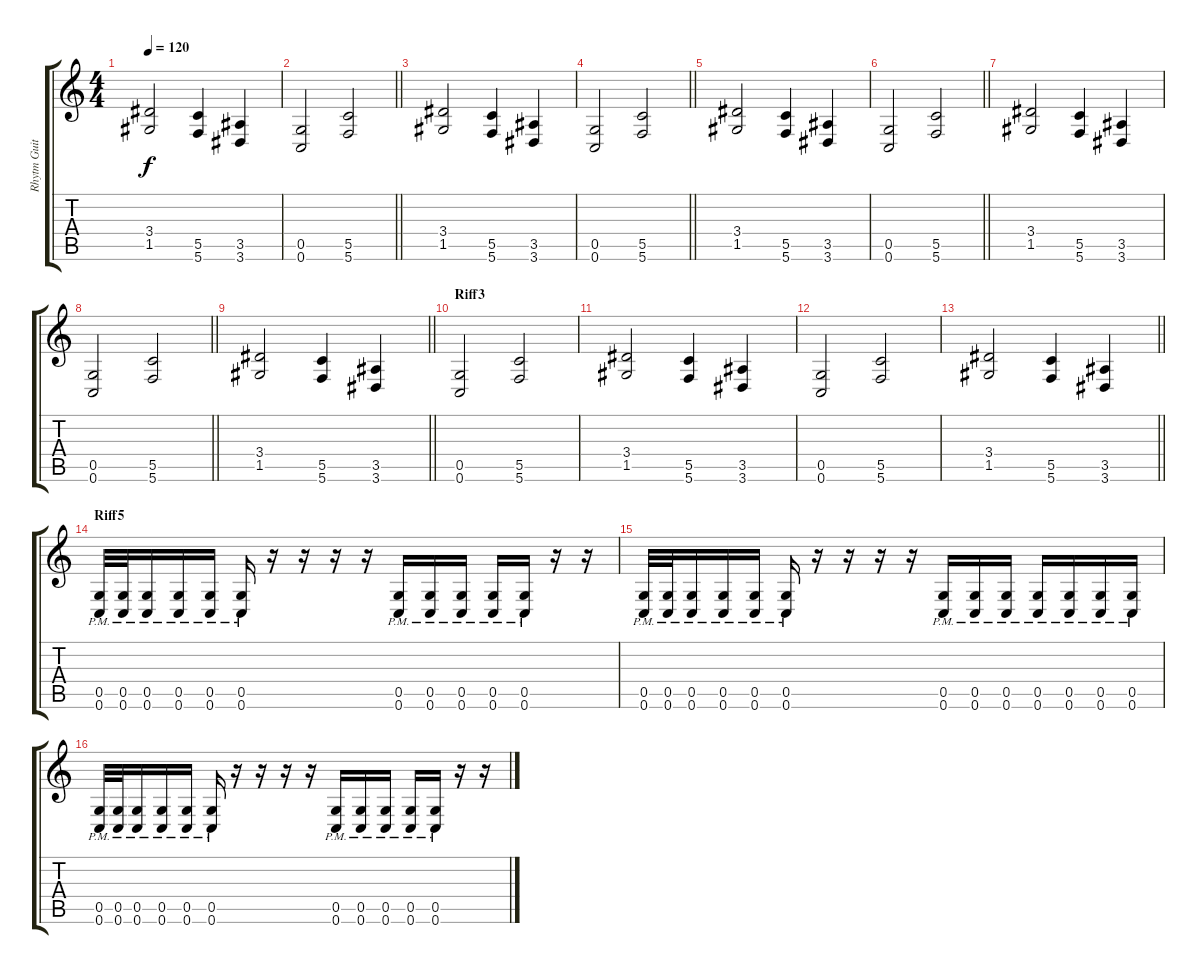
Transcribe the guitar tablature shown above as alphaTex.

\track ("Rhytm Guitar 1" "Rhytm Guit") {instrument distortionguitar}
\staff {score tabs}
\tuning (D4 A3 F3 C3 G2 C2) {hide}
\ts (4 4)
\tempo 120
\clef g2
\ks c
(3.4 1.5).2{dy f} (5.5 5.6).4 (3.5 3.6).4 |
\barLineRight lightlight
(0.5 0.6).2 (5.5 5.6).2 |
(3.4 1.5).2 (5.5 5.6).4 (3.5 3.6).4 |
\barLineRight lightlight
(0.5 0.6).2 (5.5 5.6).2 |
(3.4 1.5).2 (5.5 5.6).4 (3.5 3.6).4 |
\barLineRight lightlight
(0.5 0.6).2 (5.5 5.6).2 |
(3.4 1.5).2 (5.5 5.6).4 (3.5 3.6).4 |
\barLineRight lightlight
(0.5 0.6).2 (5.5 5.6).2 |
\barLineRight lightlight
(3.4 1.5).2 (5.5 5.6).4 (3.5 3.6).4 |
\section ("" "Riff3")
(0.5 0.6).2{volume 8} (5.5 5.6).2 |
(3.4 1.5).2 (5.5 5.6).4 (3.5 3.6).4 |
(0.5 0.6).2 (5.5 5.6).2 |
\barLineRight lightlight
(3.4 1.5).2 (5.5 5.6).4 (3.5 3.6).4 |
\section ("" "Riff5")
(0.5{pm} 0.6{pm}).32{volume 7} (0.5{pm} 0.6{pm}).32 (0.5{pm} 0.6{pm}).16 (0.5{pm} 0.6{pm}).16 (0.5{pm} 0.6{pm}).16 (0.5{pm} 0.6{pm}).16 r.16 r.16 r.16 r.16 (0.5{pm} 0.6{pm}).16 (0.5{pm} 0.6{pm}).16 (0.5{pm} 0.6{pm}).16 (0.5{pm} 0.6{pm}).16 (0.5{pm} 0.6{pm}).16 r.16 r.16 |
(0.5{pm} 0.6{pm}).32 (0.5{pm} 0.6{pm}).32 (0.5{pm} 0.6{pm}).16 (0.5{pm} 0.6{pm}).16 (0.5{pm} 0.6{pm}).16 (0.5{pm} 0.6{pm}).16 r.16 r.16 r.16 r.16 (0.5{pm} 0.6{pm}).16 (0.5{pm} 0.6{pm}).16 (0.5{pm} 0.6{pm}).16 (0.5{pm} 0.6{pm}).16 (0.5{pm} 0.6{pm}).16 (0.5{pm} 0.6{pm}).16 (0.5{pm} 0.6{pm}).16 |
(0.5{pm} 0.6{pm}).32 (0.5{pm} 0.6{pm}).32 (0.5{pm} 0.6{pm}).16 (0.5{pm} 0.6{pm}).16 (0.5{pm} 0.6{pm}).16 (0.5{pm} 0.6{pm}).16 r.16 r.16 r.16 r.16 (0.5{pm} 0.6{pm}).16 (0.5{pm} 0.6{pm}).16 (0.5{pm} 0.6{pm}).16 (0.5{pm} 0.6{pm}).16 (0.5{pm} 0.6{pm}).16 r.16 r.16
